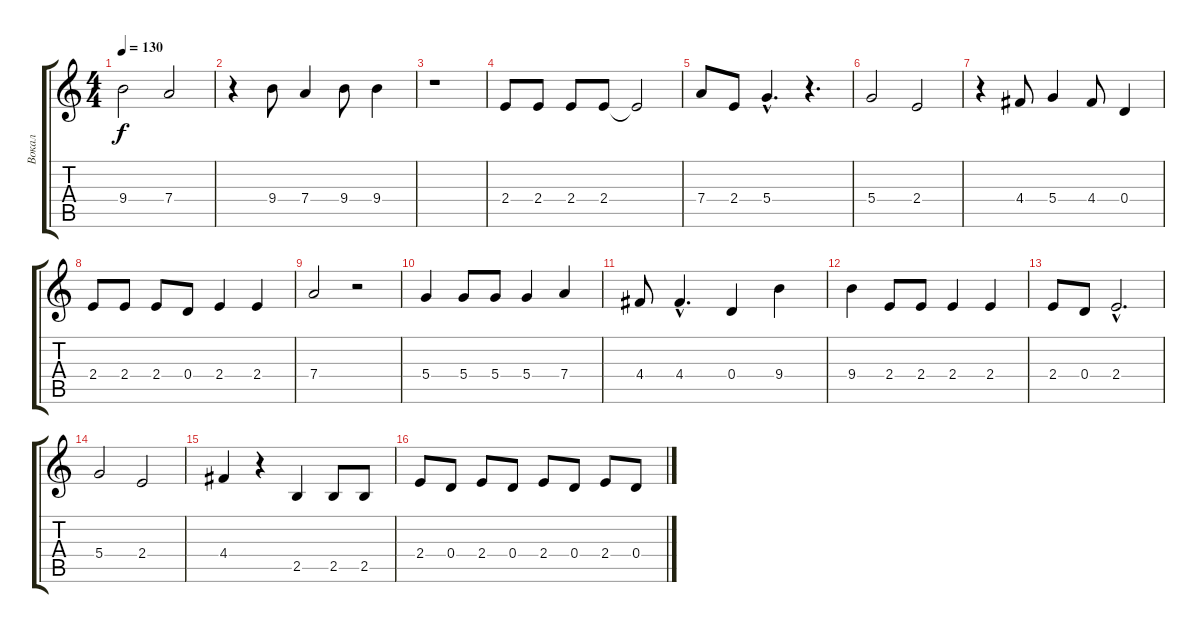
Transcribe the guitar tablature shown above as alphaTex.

\track ("Вокал" "Вокал") {instrument overdrivenguitar}
\staff {score tabs}
\tuning (E4 B3 G3 D3 A2 E2) {hide}
\ts (4 4)
\tempo 130
\clef g2
\ks c
9.4.2{dy f} 7.4.2 |
r.4 9.4.8 7.4.4 9.4.8 9.4.4 |
r.1 |
2.4.8 2.4.8 2.4.8 2.4.8 2.4{t}.2 |
7.4.8 2.4.8 5.4{hac}.4{d} r.4{d} |
5.4.2 2.4.2 |
r.4 4.4.8 5.4.4 4.4.8 0.4.4 |
2.4.8 2.4.8 2.4.8 0.4.8 2.4.4 2.4.4 |
7.4.2 r.2 |
5.4.4 5.4.8 5.4.8 5.4.4 7.4.4 |
4.4.8 4.4{hac}.4{d} 0.4.4 9.4.4 |
9.4.4 2.4.8 2.4.8 2.4.4 2.4.4 |
2.4.8 0.4.8 2.4{hac}.2{d} |
5.4.2 2.4.2 |
4.4.4 r.4 2.5.4 2.5.8 2.5.8 |
2.4.8 0.4.8 2.4.8 0.4.8 2.4.8 0.4.8 2.4.8 0.4.8
